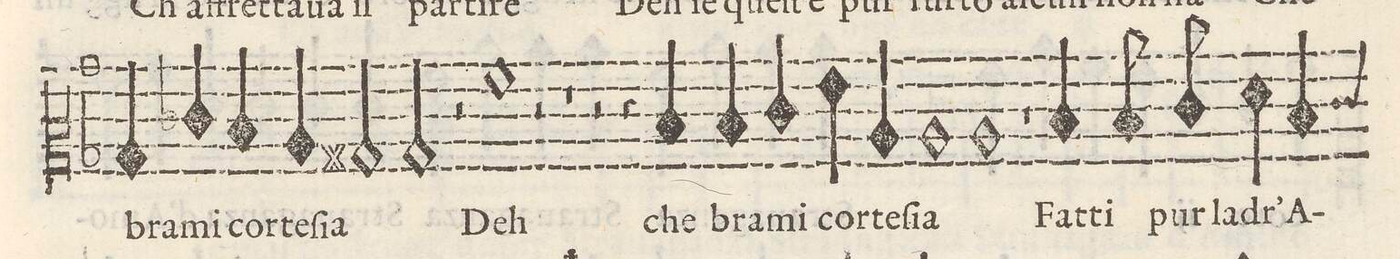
**kern	**text
*I"QVINTO	*
*clefC2	*
*k[b-]	*
*met(C)	*
*M2/1	*
4B-/	bra-
4e-yX/	-mi
4d/	cor-
4c/	-te-
=29-	=29-
2Bn/	-ſi-
2B/	-a
2r	.
1a\	Deh
=30-	=30-
2r	.
1r	.
=31-	=31-
2r	.
4r	.
4d/	che
4d/	bra-
4eny/	-mi
4g\	cor-
4c/	-te-
=32-	=32-
1c	-ſi-
1c	-a
=33-	=33-
1r	.
4d/	Fat-
8d/	-ti
8e/	pur
4f\	la-
4d/	-dr'A-
*custos:e	*
=34-	=34-
*-	*-
